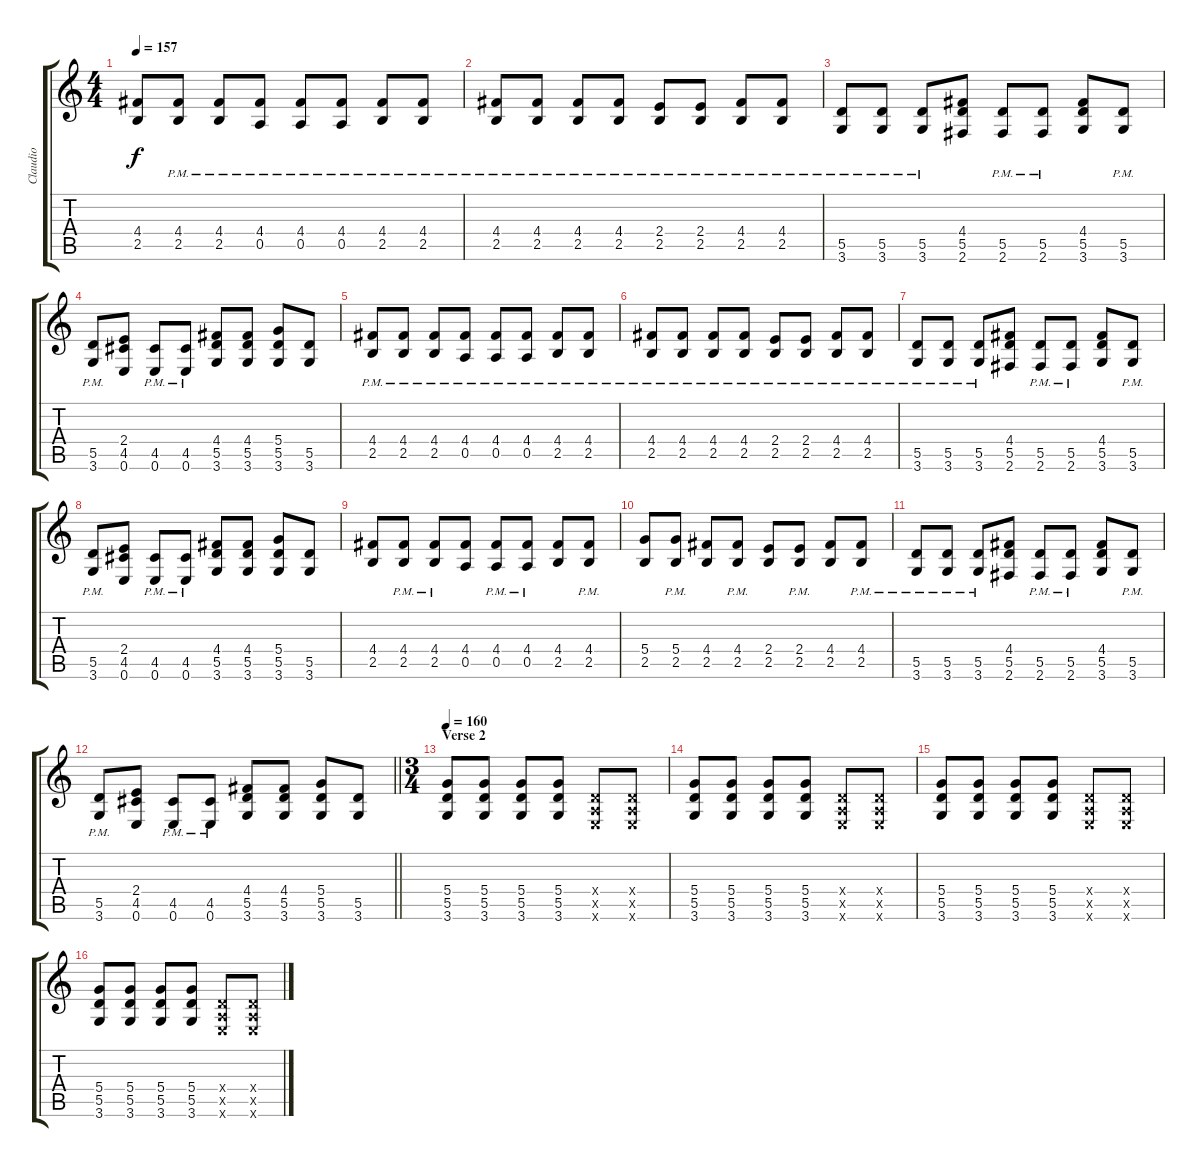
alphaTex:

\track ("Claudio" "Claudio") {instrument distortionguitar}
\staff {score tabs}
\tuning (E4 B3 G3 D3 A2 E2) {hide}
\ts (4 4)
\tempo 157
\clef g2
\ks c
(4.4 2.5).8{dy f} (4.4{pm} 2.5{pm}).8 (4.4{pm} 2.5{pm}).8 (4.4{pm} 0.5{pm}).8 (4.4{pm} 0.5{pm}).8 (4.4{pm} 0.5{pm}).8 (4.4{pm} 2.5{pm}).8 (4.4{pm} 2.5{pm}).8 |
(4.4{pm} 2.5{pm}).8 (4.4{pm} 2.5{pm}).8 (4.4{pm} 2.5{pm}).8 (4.4{pm} 2.5{pm}).8 (2.4{pm} 2.5{pm}).8 (2.4{pm} 2.5{pm}).8 (4.4{pm} 2.5{pm}).8 (4.4{pm} 2.5{pm}).8 |
(5.5{pm} 3.6{pm}).8 (5.5 3.6{pm}).8 (5.5 3.6{pm}).8 (4.4 5.5 2.6).8 (5.5 2.6{pm}).8 (5.5 2.6{pm}).8 (4.4 5.5 3.6).8 (5.5 3.6{pm}).8 |
(5.5 3.6{pm}).8 (2.4 4.5 0.6).8 (4.5 0.6{pm}).8 (4.5 0.6{pm}).8 (4.4 5.5 3.6).8 (4.4 5.5 3.6).8 (5.4 5.5 3.6).8 (5.5 3.6).8 |
(4.4{pm} 2.5{pm}).8 (4.4{pm} 2.5{pm}).8 (4.4{pm} 2.5{pm}).8 (4.4{pm} 0.5{pm}).8 (4.4{pm} 0.5{pm}).8 (4.4{pm} 0.5{pm}).8 (4.4{pm} 2.5{pm}).8 (4.4{pm} 2.5{pm}).8 |
(4.4{pm} 2.5{pm}).8 (4.4{pm} 2.5{pm}).8 (4.4{pm} 2.5{pm}).8 (4.4{pm} 2.5{pm}).8 (2.4{pm} 2.5{pm}).8 (2.4{pm} 2.5{pm}).8 (4.4{pm} 2.5{pm}).8 (4.4{pm} 2.5{pm}).8 |
(5.5{pm} 3.6{pm}).8 (5.5 3.6{pm}).8 (5.5 3.6{pm}).8 (4.4 5.5 2.6).8 (5.5 2.6{pm}).8 (5.5 2.6{pm}).8 (4.4 5.5 3.6).8 (5.5 3.6{pm}).8 |
(5.5 3.6{pm}).8 (2.4 4.5 0.6).8 (4.5 0.6{pm}).8 (4.5 0.6{pm}).8 (4.4 5.5 3.6).8 (4.4 5.5 3.6).8 (5.4 5.5 3.6).8 (5.5 3.6).8 |
(4.4 2.5).8 (4.4{pm} 2.5{pm}).8 (4.4{pm} 2.5{pm}).8 (4.4 0.5).8 (4.4{pm} 0.5{pm}).8 (4.4{pm} 0.5{pm}).8 (4.4 2.5).8 (4.4{pm} 2.5{pm}).8 |
(5.4 2.5).8 (5.4{pm} 2.5{pm}).8 (4.4 2.5).8 (4.4{pm} 2.5{pm}).8 (2.4 2.5).8 (2.4{pm} 2.5{pm}).8 (4.4 2.5).8 (4.4{pm} 2.5{pm}).8 |
(5.5{pm} 3.6{pm}).8 (5.5 3.6{pm}).8 (5.5 3.6{pm}).8 (4.4 5.5 2.6).8 (5.5 2.6{pm}).8 (5.5 2.6{pm}).8 (4.4 5.5 3.6).8 (5.5 3.6{pm}).8 |
\barLineRight lightlight
(5.5 3.6{pm}).8 (2.4 4.5 0.6).8 (4.5 0.6{pm}).8 (4.5 0.6{pm}).8 (4.4 5.5 3.6).8 (4.4 5.5 3.6).8 (5.4 5.5 3.6).8 (5.5 3.6).8 |
\ts (3 4)
\section ("" "Verse 2")
\tempo 160
(5.4 5.5 3.6).8 (5.4 5.5 3.6).8 (5.4 5.5 3.6).8 (5.4 5.5 3.6).8 (0.4{x} 0.5{x} 0.6{x}).8 (0.4{x} 0.5{x} 0.6{x}).8 |
(5.4 5.5 3.6).8 (5.4 5.5 3.6).8 (5.4 5.5 3.6).8 (5.4 5.5 3.6).8 (0.4{x} 0.5{x} 0.6{x}).8 (0.4{x} 0.5{x} 0.6{x}).8 |
(5.4 5.5 3.6).8 (5.4 5.5 3.6).8 (5.4 5.5 3.6).8 (5.4 5.5 3.6).8 (0.4{x} 0.5{x} 0.6{x}).8 (0.4{x} 0.5{x} 0.6{x}).8 |
(5.4 5.5 3.6).8 (5.4 5.5 3.6).8 (5.4 5.5 3.6).8 (5.4 5.5 3.6).8 (0.4{x} 0.5{x} 0.6{x}).8 (0.4{x} 0.5{x} 0.6{x}).8
